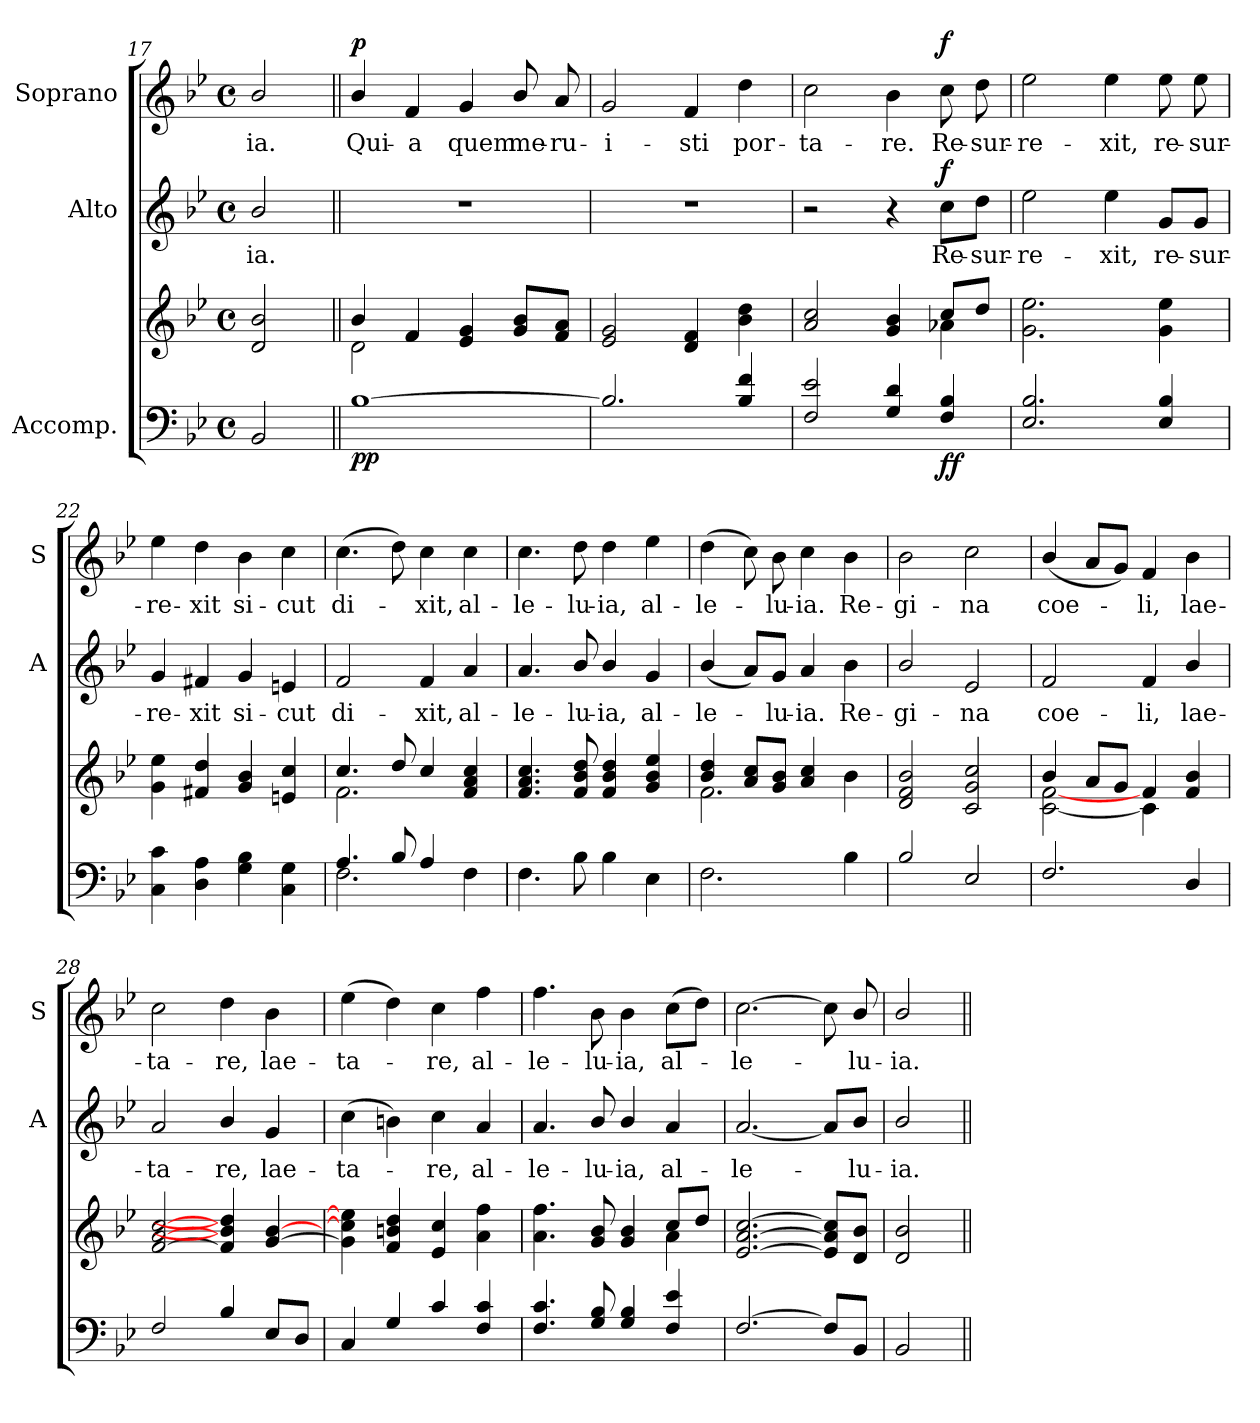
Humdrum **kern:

**kern	**kern	**dynam	**kern	**text	**dynam	**kern	**text	**dynam
*part3	*part3	*part3	*part2	*part2	*part2	*part1	*part1	*part1
*staff4	*staff3	*staff3/4	*staff2	*staff2	*staff2	*staff1	*staff1	*staff1
*I"Accomp.	*	*	*I"Alto	*	*	*I"Soprano	*	*
*	*	*	*I'A	*	*	*I'S	*	*
*clefF4	*clefG2	*	*clefG2	*	*	*clefG2	*	*
*k[b-e-]	*k[b-e-]	*	*k[b-e-]	*	*	*k[b-e-]	*	*
*B-:	*B-:	*	*B-:	*	*	*B-:	*	*
*M4/4	*M4/4	*	*M4/4	*	*	*M4/4	*	*
*met(c)	*met(c)	*	*met(c)	*	*	*met(c)	*	*
=17	=17	=17	=17	=17	=17	=17	=17	=17
*^	*^	*	*	*	*	*	*	*
!	!	!	!	!	!	!LO:LY:b	!	!	!LO:LY:b	!
2BB-/	2ryy	2d/ 2b-/	2ryy	.	2b-/	-ia.	.	2b-/	-ia.	.
=18||	=18||	=18||	=18||	=18||	=18||	=18||	=18||	=18||	=18||	=18||
!	!	!	!	!LO:DY:b=2	!	!	!	!	!LO:LY:b	!
!	!	!	!	!LO:DY:n=1:b	!	!	!	!	!	!LO:DY:b
[1B-	1ryy	4b-/	2d\	p p	1r	.	.	4b-/	Qui-	p
!	!	!	!	!	!	!	!	!	!LO:LY:b	!
.	.	4f/	.	.	.	.	.	4f	-a	.
!	!	!	!	!	!	!	!	!	!LO:LY:b	!
.	.	4e-/ 4g/	2ryy	.	.	.	.	4g	quem	.
!	!	!	!	!	!	!	!	!	!LO:LY:b	!
.	.	8g/ 8b-/L	.	.	.	.	.	8b-/	me-	.
!	!	!	!	!	!	!	!	!	!LO:LY:b	!
.	.	8f/ 8a/J	.	.	.	.	.	8a	-ru-	.
=19	=19	=19	=19	=19	=19	=19	=19	=19	=19	=19
!	!	!	!	!	!	!	!	!	!LO:LY:b	!
2.B-]	1ryy	2e-/ 2g/	1ryy	.	1r	.	.	2g	-i-	.
!	!	!	!	!	!	!	!	!	!LO:LY:b	!
.	.	4d/ 4f/	.	.	.	.	.	4f	-sti	.
!	!	!	!	!	!	!	!	!	!LO:LY:b	!
4B- 4f	.	4b-\ 4dd\	.	.	.	.	.	4dd	por-	.
=20	=20	=20	=20	=20	=20	=20	=20	=20	=20	=20
!	!	!	!	!	!	!	!	!	!LO:LY:b	!
2F 2e-	1ryy	2a/ 2cc/	2.ryy	.	2r	.	.	2cc	-ta-	.
!	!	!	!	!	!	!	!	!	!LO:LY:b	!
4G 4d	.	4g/ 4b-/	.	.	4r	.	.	4b-	-re.	.
!	!	!	!	!LO:DY:b=2	!	!LO:LY:b	!	!	!LO:LY:b	!
!	!	!	!	!LO:DY:n=1:b	!	!	!LO:DY:b	!	!	!LO:DY:b
4F 4B-	.	8cc/L	4a-X\	f f	8cc\L	Re-	f	8cc	Re-	f
!	!	!	!	!	!	!LO:LY:b	!	!	!LO:LY:b	!
.	.	8dd/J	.	.	8dd\J	-sur-	.	8dd	-sur-	.
=21	=21	=21	=21	=21	=21	=21	=21	=21	=21	=21
!	!	!	!	!	!	!LO:LY:b	!	!	!LO:LY:b	!
2.E- 2.B-	1ryy	2.g\ 2.ee-\	1ryy	.	2ee-	-re-	.	2ee-	-re-	.
!	!	!	!	!	!	!LO:LY:b	!	!	!LO:LY:b	!
.	.	.	.	.	4ee-	-xit,	.	4ee-	-xit,	.
!	!	!	!	!	!	!LO:LY:b	!	!	!LO:LY:b	!
4E- 4B-	.	4g\ 4ee-\	.	.	8g/L	re-	.	8ee-	re-	.
!	!	!	!	!	!	!LO:LY:b	!	!	!LO:LY:b	!
.	.	.	.	.	8g/J	-sur-	.	8ee-	-sur-	.
!!LO:LB:g=z
=22	=22	=22	=22	=22	=22	=22	=22	=22	=22	=22
!	!	!	!	!	!	!LO:LY:b	!	!	!LO:LY:b	!
1ryy	4C\ 4c\	4g\ 4ee-\	1ryy	.	4g	-re-	.	4ee-	-re-	.
!	!	!	!	!	!	!LO:LY:b	!	!	!LO:LY:b	!
.	4D\ 4A\	4f#X/ 4dd/	.	.	4f#X	-xit	.	4dd	-xit	.
!	!	!	!	!	!	!LO:LY:b	!	!	!LO:LY:b	!
.	4G\ 4B-\	4g/ 4b-/	.	.	4g	si-	.	4b-	si-	.
!	!	!	!	!	!	!LO:LY:b	!	!	!LO:LY:b	!
.	4C\ 4G\	4en/ 4cc/	.	.	4en	-cut	.	4cc	-cut	.
=23	=23	=23	=23	=23	=23	=23	=23	=23	=23	=23
!	!	!	!	!	!	!LO:LY:b	!	!	!LO:LY:b	!
4.A/	2.F\	4.cc/	2.f\	.	2f	di-	.	(>4.cc	di-	.
8B-/	.	8dd/	.	.	.	.	.	8dd)	.	.
!	!	!	!	!	!	!LO:LY:b	!	!	!LO:LY:b	!
4A/	.	4cc/	.	.	4f	-xit,	.	4cc	xit,	.
!	!	!	!	!	!	!LO:LY:b	!	!	!LO:LY:b	!
4ryy	4F\	4f/ 4a/ 4cc/	4ryy	.	4a	al-	.	4cc	al-	.
=24	=24	=24	=24	=24	=24	=24	=24	=24	=24	=24
!	!	!	!	!	!	!LO:LY:b	!	!	!LO:LY:b	!
1ryy	4.F\	4.f/ 4.a/ 4.cc/	1ryy	.	4.a	-le-	.	4.cc	-le-	.
!	!	!	!	!	!	!LO:LY:b	!	!	!LO:LY:b	!
.	8B-\	8f/ 8b-/ 8dd/	.	.	8b-/	-lu-	.	8dd	-lu-	.
!	!	!	!	!	!	!LO:LY:b	!	!	!LO:LY:b	!
.	4B-\	4f/ 4b-/ 4dd/	.	.	4b-/	-ia,	.	4dd	-ia,	.
!	!	!	!	!	!	!LO:LY:b	!	!	!LO:LY:b	!
.	4E-\	4g/ 4b-/ 4ee-/	.	.	4g	al-	.	4ee-	al-	.
=25	=25	=25	=25	=25	=25	=25	=25	=25	=25	=25
!	!	!	!	!	!	!LO:LY:b	!	!	!LO:LY:b	!
1ryy	2.F\	4b-/ 4dd/	2.f\	.	(<4b-/	-le-	.	(>4dd	-le-	.
.	.	8a/ 8cc/L	.	.	8a/L)	.	.	8cc)	.	.
!	!	!	!	!	!	!LO:LY:b	!	!	!LO:LY:b	!
.	.	8g/ 8b-/J	.	.	8g/J	lu-	.	8b-	lu-	.
!	!	!	!	!	!	!LO:LY:b	!	!	!LO:LY:b	!
.	.	4a/ 4cc/	.	.	4a	-ia.	.	4cc	-ia.	.
!	!	!	!	!	!	!LO:LY:b	!	!	!LO:LY:b	!
.	4B-\	4b-\	4ryy	.	4b-	Re-	.	4b-	Re-	.
=26	=26	=26	=26	=26	=26	=26	=26	=26	=26	=26
!	!	!	!	!	!	!LO:LY:b	!	!	!LO:LY:b	!
2B-	1ryy	2d/ 2f/ 2b-/	1ryy	.	2b-/	-gi-	.	2b-	-gi-	.
!	!	!	!	!	!	!LO:LY:b	!	!	!LO:LY:b	!
2E-	.	2c/ 2g/ 2cc/	.	.	2e-	-na	.	2cc	-na	.
=27	=27	=27	=27	=27	=27	=27	=27	=27	=27	=27
!	!	!	!	!	!	!LO:LY:b	!	!	!LO:LY:b	!
2.F	1ryy	4b-/	[2c\ [2f\	.	2f	coe-	.	(<4b-/	coe-	.
.	.	8a/L	.	.	.	.	.	8aL	.	.
.	.	8g/J	.	.	.	.	.	8gJ)	.	.
!	!	!	!	!	!	!LO:LY:b	!	!	!LO:LY:b	!
.	.	4f/	4c\]	.	4f	-li,	.	4f	li,	.
!	!	!	!	!	!	!LO:LY:b	!	!	!LO:LY:b	!
4D	.	4f/ 4b-/	4ryy	.	4b-/	lae-	.	4b-	lae-	.
=28	=28	=28	=28	=28	=28	=28	=28	=28	=28	=28
!	!	!	!	!	!	!LO:LY:b	!	!	!LO:LY:b	!
2F	1ryy	[2f/ [2a/ [2cc/	1ryy	.	2a	-ta-	.	2cc	-ta-	.
!	!	!	!	!	!	!LO:LY:b	!	!	!LO:LY:b	!
4B-	.	4f/] 4b-/] 4dd/]	.	.	4b-/	-re,	.	4dd	-re,	.
!	!	!	!	!	!	!LO:LY:b	!	!	!LO:LY:b	!
8E-L	.	[4g/ [4b-/	.	.	4g	lae-	.	4b-	lae-	.
8DJ	.	.	.	.	.	.	.	.	.	.
!!LO:LB:g=z
=29	=29	=29	=29	=29	=29	=29	=29	=29	=29	=29
!	!	!	!	!	!	!LO:LY:b	!	!	!LO:LY:b	!
4C	1ryy	4g\] 4cc\] 4ee-\]	1ryy	.	(>4cc	-ta-	.	(>4ee-	-ta-	.
4G	.	4f/ 4bn/ 4dd/	.	.	4bn)	.	.	4dd)	.	.
!	!	!	!	!	!	!LO:LY:b	!	!	!LO:LY:b	!
4c	.	4e-/ 4cc/	.	.	4cc	re,	.	4cc	re,	.
!	!	!	!	!	!	!LO:LY:b	!	!	!LO:LY:b	!
4F 4c	.	4a\ 4ff\	.	.	4a	al-	.	4ff	al-	.
=30	=30	=30	=30	=30	=30	=30	=30	=30	=30	=30
!	!	!	!	!	!	!LO:LY:b	!	!	!LO:LY:b	!
4.F 4.c	1ryy	4.a\ 4.ff\	2.ryy	.	4.a	-le-	.	4.ff	-le-	.
!	!	!	!	!	!	!LO:LY:b	!	!	!LO:LY:b	!
8G 8B-	.	8g/ 8b-/	.	.	8b-/	-lu-	.	8b-	-lu-	.
!	!	!	!	!	!	!LO:LY:b	!	!	!LO:LY:b	!
4G 4B-	.	4g/ 4b-/	.	.	4b-/	-ia,	.	4b-	-ia,	.
!	!	!	!	!	!	!LO:LY:b	!	!	!LO:LY:b	!
4F 4e-	.	8cc/L	4a\	.	4a	al-	.	(>8ccL	al-	.
.	.	8dd/J	.	.	.	.	.	8ddJ)	.	.
=31	=31	=31	=31	=31	=31	=31	=31	=31	=31	=31
!	!	!	!	!	!	!LO:LY:b	!	!	!LO:LY:b	!
[2.F	1ryy	[2.e-/ [2.a/ [2.cc/	1ryy	.	[2.a	-le-	.	[2.cc	le-	.
8FL]	.	8e-/] 8a/] 8cc/]L	.	.	8a/L]	.	.	8cc]	.	.
!	!	!	!	!	!	!LO:LY:b	!	!	!LO:LY:b	!
8BB-J	.	8d/ 8b-/J	.	.	8b-/J	lu-	.	8b-/	lu-	.
=32	=32	=32	=32	=32	=32	=32	=32	=32	=32	=32
!	!	!	!	!	!	!LO:LY:b	!	!	!LO:LY:b	!
2BB-/	2ryy	2d/ 2b-/	2ryy	.	2b-/	-ia.	.	2b-/	-ia.	.
*v	*v	*	*	*	*	*	*	*	*	*
*	*v	*v	*	*	*	*	*	*	*
=||	=||	=||	=||	=||	=||	=||	=||	=||
*-	*-	*-	*-	*-	*-	*-	*-	*-
